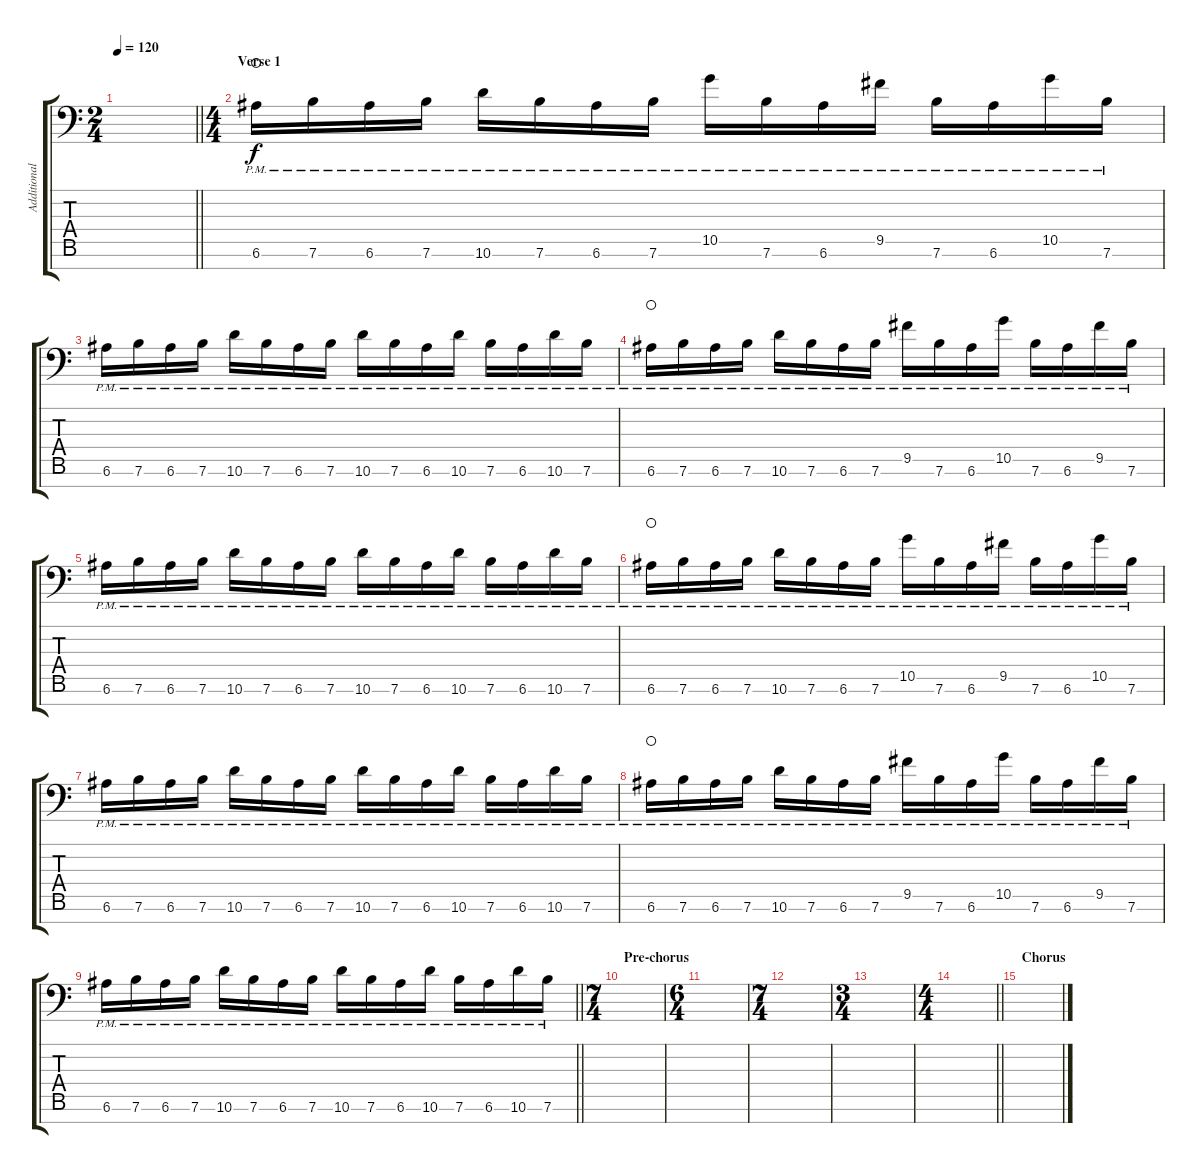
\track ("Additional Guitar" "Additional") {instrument distortionguitar}
\staff {score tabs}
\tuning (E4 B3 G3 D3 A2 E2 A1) {hide}
\ts (2 4)
\tempo 120
\clef f4
\barLineRight lightlight
\ks c
|
\ts (4 4)
\section ("" "Verse 1")
6.6{pm}.16{balance 16 waho} 7.6{pm}.16 6.6{pm}.16 7.6{pm}.16 10.6{pm}.16 7.6{pm}.16 6.6{pm}.16 7.6{pm}.16 10.5{pm}.16 7.6{pm}.16 6.6{pm}.16 9.5{pm}.16 7.6{pm}.16 6.6{pm}.16 10.5{pm}.16 7.6{pm}.16 |
6.6{pm}.16{balance 0} 7.6{pm}.16 6.6{pm}.16 7.6{pm}.16 10.6{pm}.16 7.6{pm}.16 6.6{pm}.16 7.6{pm}.16 10.6{pm}.16 7.6{pm}.16 6.6{pm}.16 10.6{pm}.16 7.6{pm}.16 6.6{pm}.16 10.6{pm}.16 7.6{pm}.16 |
6.6{pm}.16{balance 16 waho} 7.6{pm}.16 6.6{pm}.16 7.6{pm}.16 10.6{pm}.16 7.6{pm}.16 6.6{pm}.16 7.6{pm}.16 9.5{pm}.16 7.6{pm}.16 6.6{pm}.16 10.5{pm}.16 7.6{pm}.16 6.6{pm}.16 9.5{pm}.16 7.6{pm}.16 |
6.6{pm}.16{balance 0} 7.6{pm}.16 6.6{pm}.16 7.6{pm}.16 10.6{pm}.16 7.6{pm}.16 6.6{pm}.16 7.6{pm}.16 10.6{pm}.16 7.6{pm}.16 6.6{pm}.16 10.6{pm}.16 7.6{pm}.16 6.6{pm}.16 10.6{pm}.16 7.6{pm}.16 |
6.6{pm}.16{balance 16 waho} 7.6{pm}.16 6.6{pm}.16 7.6{pm}.16 10.6{pm}.16 7.6{pm}.16 6.6{pm}.16 7.6{pm}.16 10.5{pm}.16 7.6{pm}.16 6.6{pm}.16 9.5{pm}.16 7.6{pm}.16 6.6{pm}.16 10.5{pm}.16 7.6{pm}.16 |
6.6{pm}.16{balance 0} 7.6{pm}.16 6.6{pm}.16 7.6{pm}.16 10.6{pm}.16 7.6{pm}.16 6.6{pm}.16 7.6{pm}.16 10.6{pm}.16 7.6{pm}.16 6.6{pm}.16 10.6{pm}.16 7.6{pm}.16 6.6{pm}.16 10.6{pm}.16 7.6{pm}.16 |
6.6{pm}.16{balance 16 waho} 7.6{pm}.16 6.6{pm}.16 7.6{pm}.16 10.6{pm}.16 7.6{pm}.16 6.6{pm}.16 7.6{pm}.16 9.5{pm}.16 7.6{pm}.16 6.6{pm}.16 10.5{pm}.16 7.6{pm}.16 6.6{pm}.16 9.5{pm}.16 7.6{pm}.16 |
\barLineRight lightlight
6.6{pm}.16{balance 0} 7.6{pm}.16 6.6{pm}.16 7.6{pm}.16 10.6{pm}.16 7.6{pm}.16 6.6{pm}.16 7.6{pm}.16 10.6{pm}.16 7.6{pm}.16 6.6{pm}.16 10.6{pm}.16 7.6{pm}.16 6.6{pm}.16 10.6{pm}.16 7.6{pm}.16 |
\ts (7 4)
\section ("" "Pre-chorus")
|
\ts (6 4)
|
\ts (7 4)
|
\ts (3 4)
|
\ts (4 4)
\barLineRight lightlight
|
\section ("" "Chorus")
